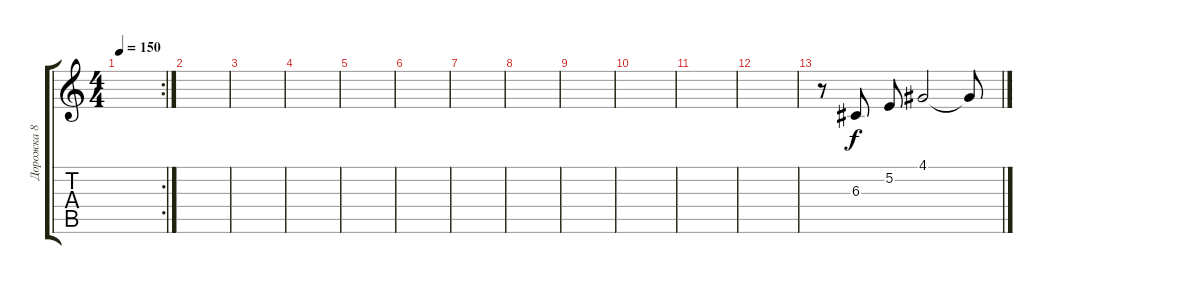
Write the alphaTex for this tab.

\track ("Дорожка 8" "Дорожка 8") {instrument clavinet}
\staff {score tabs}
\tuning (E4 B3 G3 D3 A2 E2) {hide}
\rc 2
\ts (4 4)
\tempo 150
\clef g2
\ks c
|
|
|
|
|
|
|
|
|
|
|
|
r.8 6.3.8 5.2.8 4.1.2 4.1{t}.8
